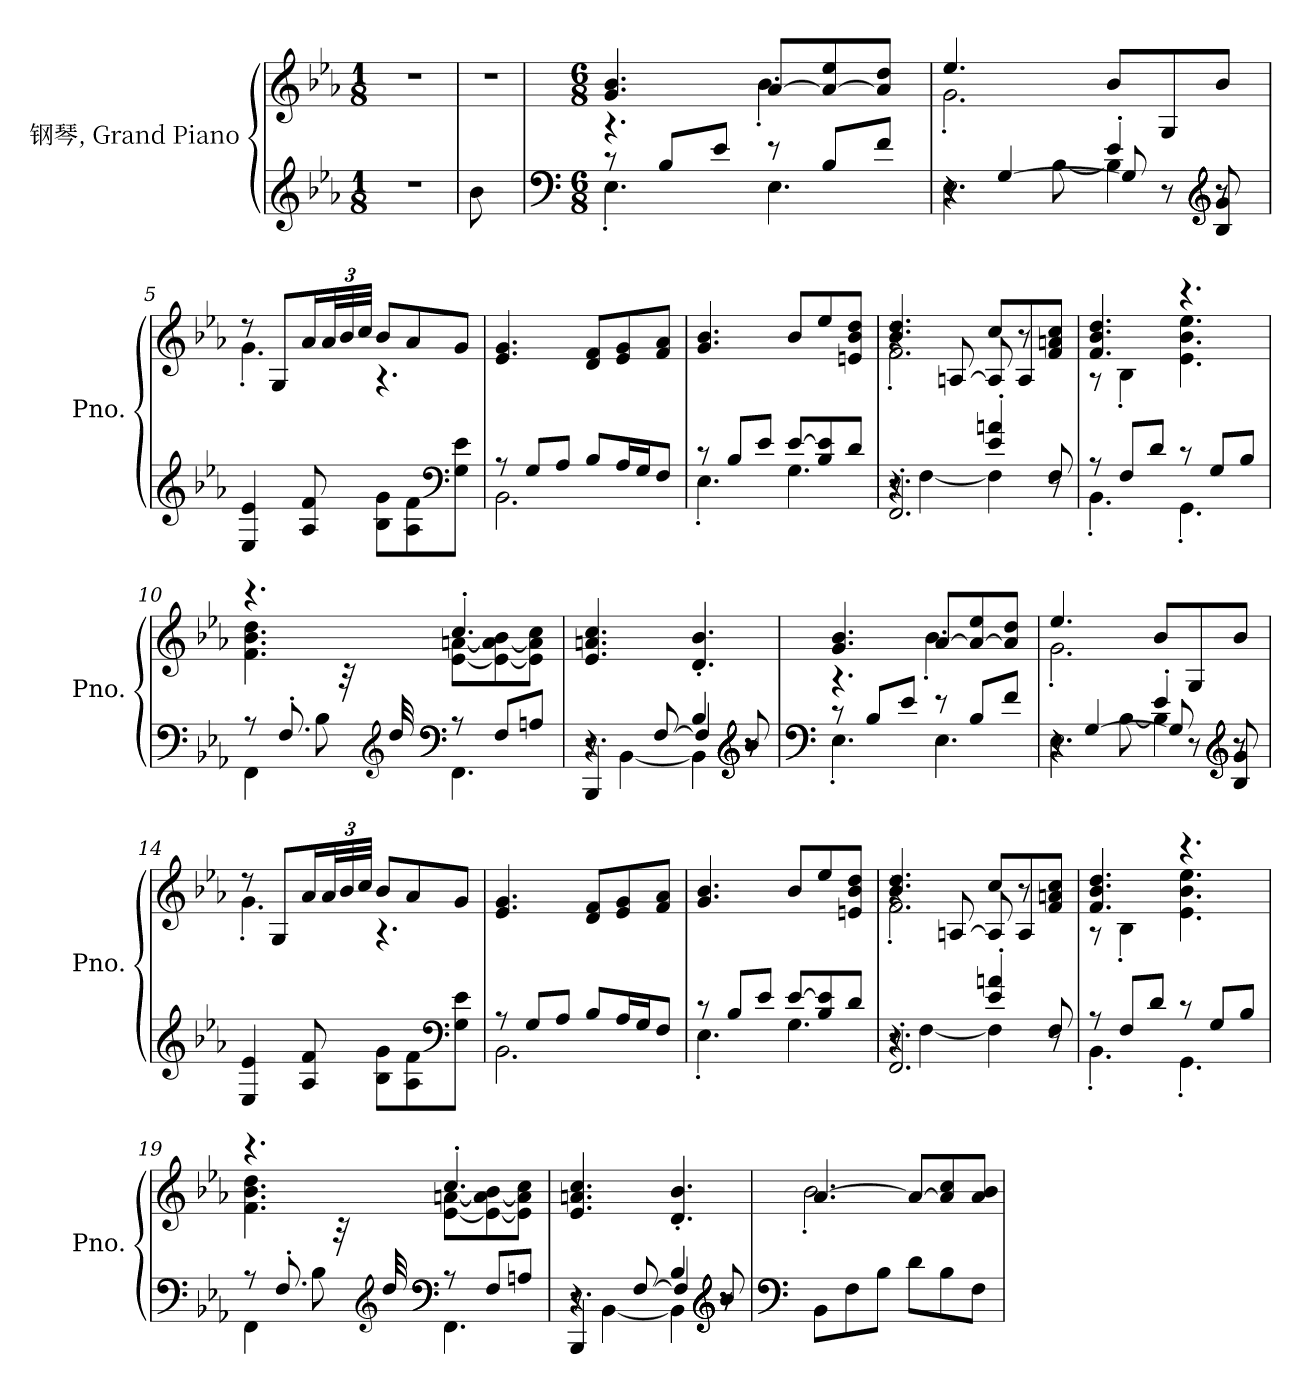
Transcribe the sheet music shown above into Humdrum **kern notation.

**kern	**kern
*part1	*part1
*staff2	*staff1
*I"钢琴, Grand Piano	*
*I'Pno.	*
*clefG2	*clefG2
*k[b-e-a-]	*k[b-e-a-]
*M1/8	*M1/8
*MM100	*MM100
=1	=1
8r	8r
=2	=2
*	*MM65
8b-\	8r
=3	=3
*clefF4	*
*M6/8	*M6/8
*	*MM70
*^	*^
8r	4.E-'\	4.g/ 4.b-/	4.r
8B-/L	.	.	.
8e-/J	.	.	.
*	*	*MM90	*
8r	4.E-\	[8a-/L	4.b-'\
*	*	*MM85	*
8B-/L	.	8a-/_ 8ee-/	.
*	*	*MM80	*
8f/J	.	8a-/] 8dd/J	.
*v	*v	*	*
=4	=4	=4
*	*MM85	*
*^	*	*
*	*^	*	*
*	*	*^	*	*
4.r	4r	8r	2.E-\	4.ee-/	2.g'\
.	.	[4G/	.	.	.
.	[8B-\	.	.	.	.
*	*	*	*	*MM80	*
4e-'/	4B-\]	8G/]	.	8b-/L	.
*	*	*	*	*MM100	*
.	.	8r	.	8G/	.
*clefG2	*	*	*	*	*
*	*	*	*	*MM80	*
8B-/ 8g/	8r	8r	.	8b-/J	.
*v	*v	*v	*v	*	*
=5	=5	=5
*	*MM85	*
4E-/ 4e-/	8r	4.g'\
*	*MM100	*
.	8G/L	.
8A-/ 8f/	16a-/L	.
*	*Xbrackettup	*
*	*MM45	*
.	48a-/L	.
.	48b-/	.
.	48cc/JJJ	.
*	*MM80	*
8B-\ 8g\L	8b-/L	4.r
*	*MM90	*
8A-\ 8f\	8a-/	.
*clefF4	*	*
*	*MM80	*
8G\ 8e-\J	8g/J	.
*	*v	*v
!!LO:LB:g=z
=6	=6
*^	*
8r	2.BB-\	4.e-/ 4.g/
8G/L	.	.
8A-/J	.	.
*	*	*MM75
8B-/L	.	8d/ 8f/L
*	*	*MM90
16A-/L	.	8e-/ 8g/
16G/J	.	.
*	*	*MM80
8F/J	.	8f/ 8a-/J
=7	=7	=7
8r	4.E-'\	4.g/ 4.b-/
8B-/L	.	.
8e-/J	.	.
*	*	*MM80
[8e-/L	4.G\	8b-/L
*	*	*MM90
8B-/ 8e-/]	.	8ee-/
*	*	*MM75
8d/J	.	8en/ 8b-/ 8dd/J
*v	*v	*
=8	=8
*	*MM80
*^	*^
*	*^	*	*^
4.r	8r	2.FF'/	4.b-/ 4.dd/	2.f'\	4r
.	[4F\	.	.	.	.
.	.	.	.	.	[8An/
*	*	*	*MM85	*	*
4e-/' 4an/'	4F\]	.	8cc/L	.	8A/]
*	*	*	*MM100	*	*
.	.	.	8A/	.	8r
*	*	*	*MM90	*	*
8F/	8r	.	8f/ 8an/ 8cc/J	.	8r
*v	*v	*v	*	*	*
*	*v	*v	*v
=9	=9
*	*MM80
*^	*^
8r	4.BB-'\	4.f/ 4.b-/ 4.dd/	8r
*	*	*MM100	*
8F/L	.	.	4B-'\
8d/J	.	.	.
*	*	*MM85	*
8r	4.GG'\	4.r	4.e-\ 4.b-\ 4.ee-\
8G/L	.	.	.
8B-/J	.	.	.
!!LO:LB:g=z	!!
=10	=10	=10	=10
*	*	*MM85	*
8r	4FF\	4.r	4.f\ 4.b-\ 4.dd\
8.F'/	.	.	.
.	8B-\	.	.
32r	.	.	.
*clefG2	*	*	*
32dd/	.	.	.
*clefF4	*	*	*
*	*	*MM80	*
8r	4.FF\	4.cc'/	[8e-\ [8an\L
*	*	*MM90	*
8F/L	.	.	8e-\_ 8a\_ 8b-\
*	*	*MM75	*
8An/J	.	.	8e-\] 8a\] 8cc\J
*v	*v	*	*
*	*v	*v
=11	=11
*	*MM65
*^	*
*	*^	*
4.r	8r	4BBB-/	4.e-/ 4.an/ 4.cc/
.	[4BB-\	.	.
.	.	[8F/	.
4B-/	4BB-\]	4F/]	4.d/' 4.b-/'
*clefG2	*	*	*
8b-/	8r	8r	.
*v	*v	*v	*
=12	=12
*clefF4	*
*^	*^
8r	4.E-'\	4.g/ 4.b-/	4.r
8B-/L	.	.	.
8e-/J	.	.	.
*	*	*MM90	*
8r	4.E-\	[8a-/L	4.b-'\
*	*	*MM85	*
8B-/L	.	8a-/_ 8ee-/	.
*	*	*MM80	*
8f/J	.	8a-/] 8dd/J	.
*v	*v	*	*
!!LO:LB:g=z	!!
=13	=13	=13
*	*MM85	*
*^	*	*
*	*^	*	*
*	*	*^	*	*
4.r	4r	8r	2.E-\	4.ee-/	2.g'\
.	.	[4G/	.	.	.
.	[8B-\	.	.	.	.
*	*	*	*	*MM80	*
4e-'/	4B-\]	8G/]	.	8b-/L	.
*	*	*	*	*MM100	*
.	.	8r	.	8G/	.
*clefG2	*	*	*	*	*
*	*	*	*	*MM80	*
8B-/ 8g/	8r	8r	.	8b-/J	.
*v	*v	*v	*v	*	*
=14	=14	=14
*	*MM85	*
4E-/ 4e-/	8r	4.g'\
*	*MM100	*
.	8G/L	.
8A-/ 8f/	16a-/L	.
*	*MM45	*
.	48a-/L	.
.	48b-/	.
.	48cc/JJJ	.
*	*MM80	*
8B-\ 8g\L	8b-/L	4.r
*	*MM90	*
8A-\ 8f\	8a-/	.
*clefF4	*	*
*	*MM80	*
8G\ 8e-\J	8g/J	.
*	*v	*v
=15	=15
*^	*
8r	2.BB-\	4.e-/ 4.g/
8G/L	.	.
8A-/J	.	.
*	*	*MM75
8B-/L	.	8d/ 8f/L
*	*	*MM90
16A-/L	.	8e-/ 8g/
16G/J	.	.
*	*	*MM80
8F/J	.	8f/ 8a-/J
=16	=16	=16
8r	4.E-'\	4.g/ 4.b-/
8B-/L	.	.
8e-/J	.	.
*	*	*MM80
[8e-/L	4.G\	8b-/L
*	*	*MM90
8B-/ 8e-/]	.	8ee-/
*	*	*MM75
8d/J	.	8en/ 8b-/ 8dd/J
*v	*v	*
!!LO:LB:g=z
=17	=17
*	*MM80
*^	*^
*	*^	*	*^
4.r	8r	2.FF'/	4.b-/ 4.dd/	2.f'\	4r
.	[4F\	.	.	.	.
.	.	.	.	.	[8An/
*	*	*	*MM85	*	*
4e-/' 4an/'	4F\]	.	8cc/L	.	8A/]
*	*	*	*MM100	*	*
.	.	.	8A/	.	8r
*	*	*	*MM90	*	*
8F/	8r	.	8f/ 8an/ 8cc/J	.	8r
*v	*v	*v	*	*	*
*	*v	*v	*v
=18	=18
*	*MM80
*^	*^
8r	4.BB-'\	4.f/ 4.b-/ 4.dd/	8r
*	*	*MM100	*
8F/L	.	.	4B-'\
8d/J	.	.	.
*	*	*MM85	*
8r	4.GG'\	4.r	4.e-\ 4.b-\ 4.ee-\
8G/L	.	.	.
8B-/J	.	.	.
=19	=19	=19	=19
*	*	*MM85	*
8r	4FF\	4.r	4.f\ 4.b-\ 4.dd\
8.F'/	.	.	.
.	8B-\	.	.
32r	.	.	.
*clefG2	*	*	*
32dd/	.	.	.
*clefF4	*	*	*
*	*	*MM80	*
8r	4.FF\	4.cc'/	[8e-\ [8an\L
*	*	*MM90	*
8F/L	.	.	8e-\_ 8a\_ 8b-\
*	*	*MM75	*
8An/J	.	.	8e-\] 8a\] 8cc\J
*v	*v	*	*
*	*v	*v
=20	=20
*	*MM65
*^	*
*	*^	*
4.r	8r	4BBB-/	4.e-/ 4.an/ 4.cc/
.	[4BB-\	.	.
.	.	[8F/	.
4B-/	4BB-\]	4F/]	4.d/' 4.b-/'
*clefG2	*	*	*
8b-/	8r	8r	.
*v	*v	*v	*
!!LO:LB:g=z
=21	=21
*clefF4	*
*	*^
8BB-\L	[4.a-/	2.b-'\
8F\	.	.
8B-\J	.	.
*	*MM85	*
8d\L	8a-/L_	.
8B-\	8a-/] 8cc/	.
*	*MM80	*
8F\J	8a-/ 8b-/J	.
*	*v	*v
=	=
*-	*-
